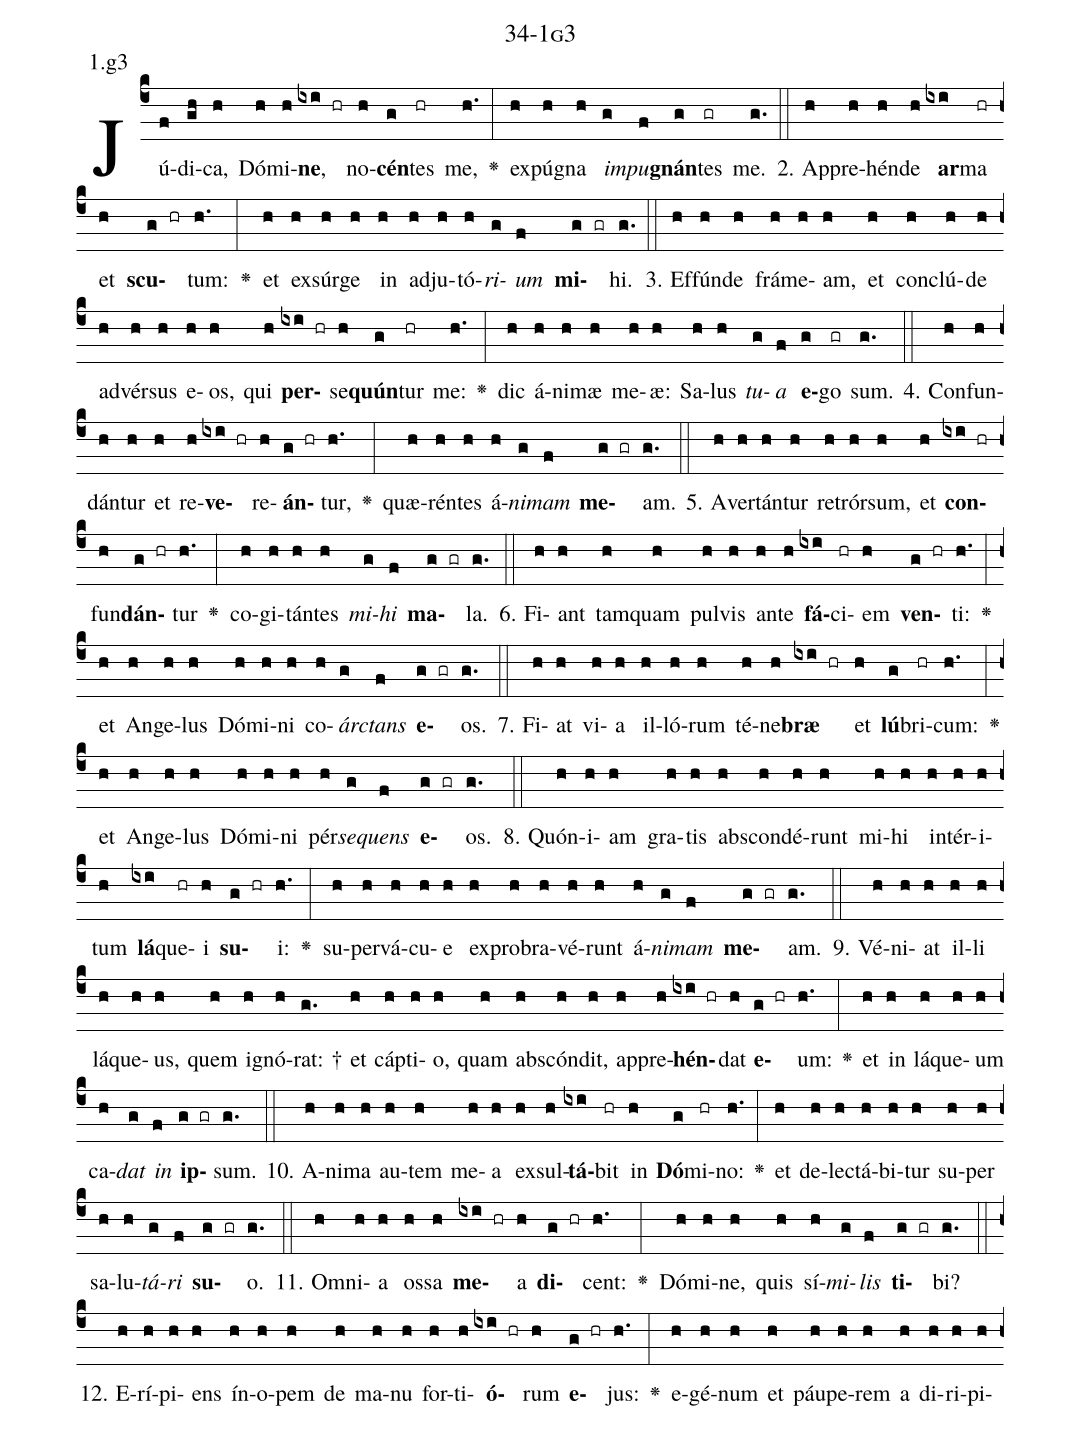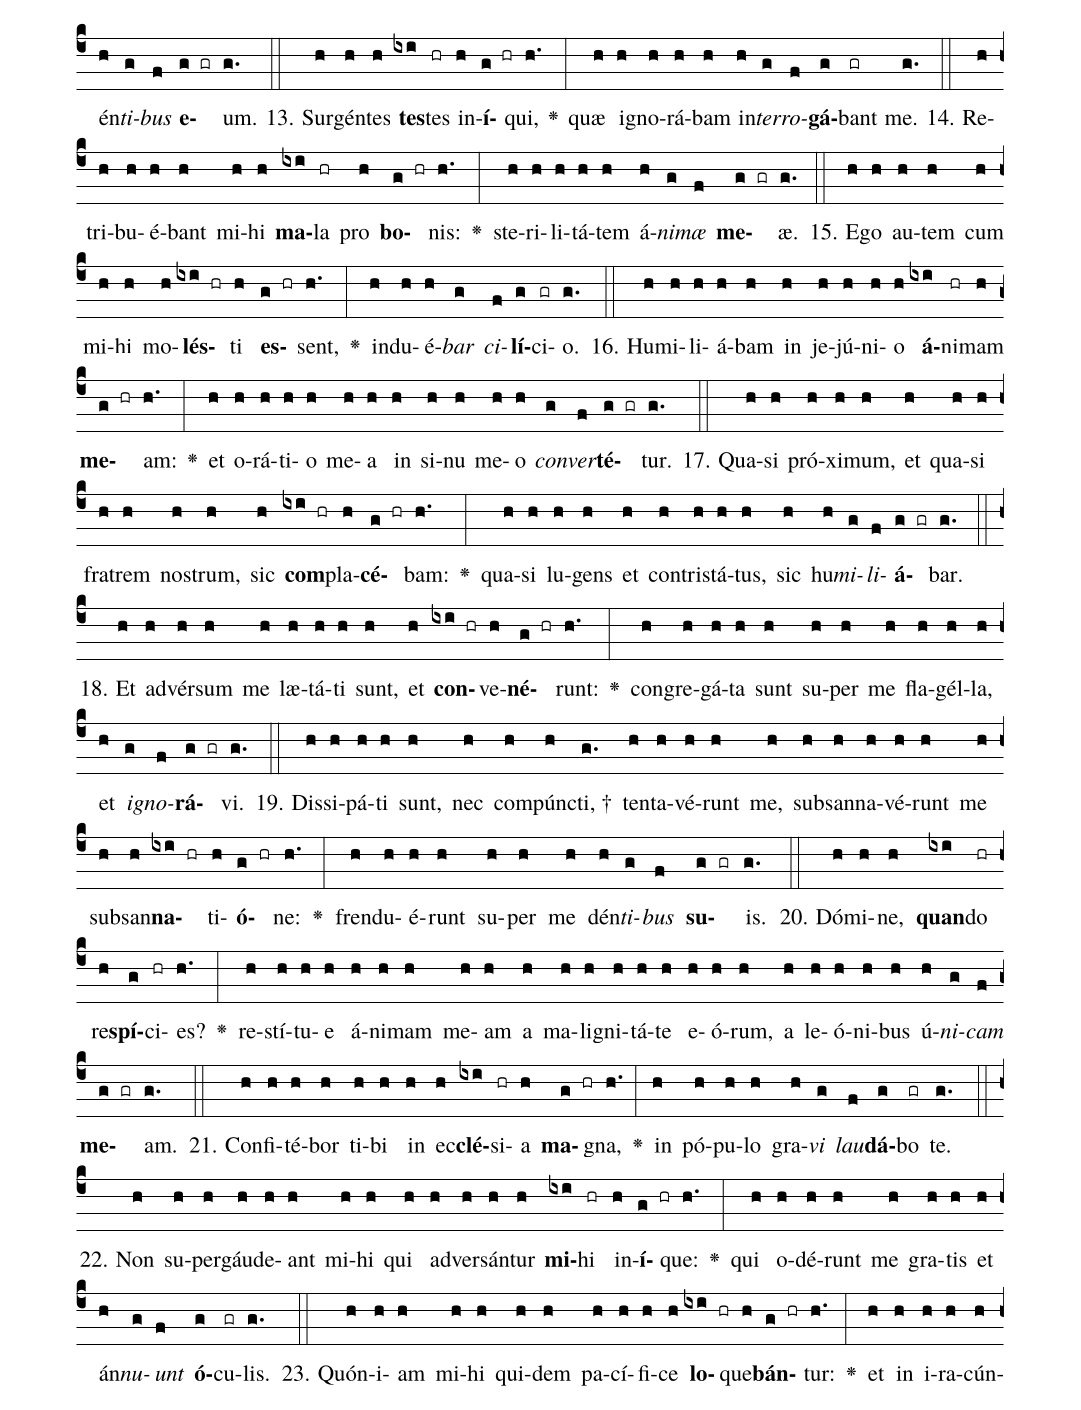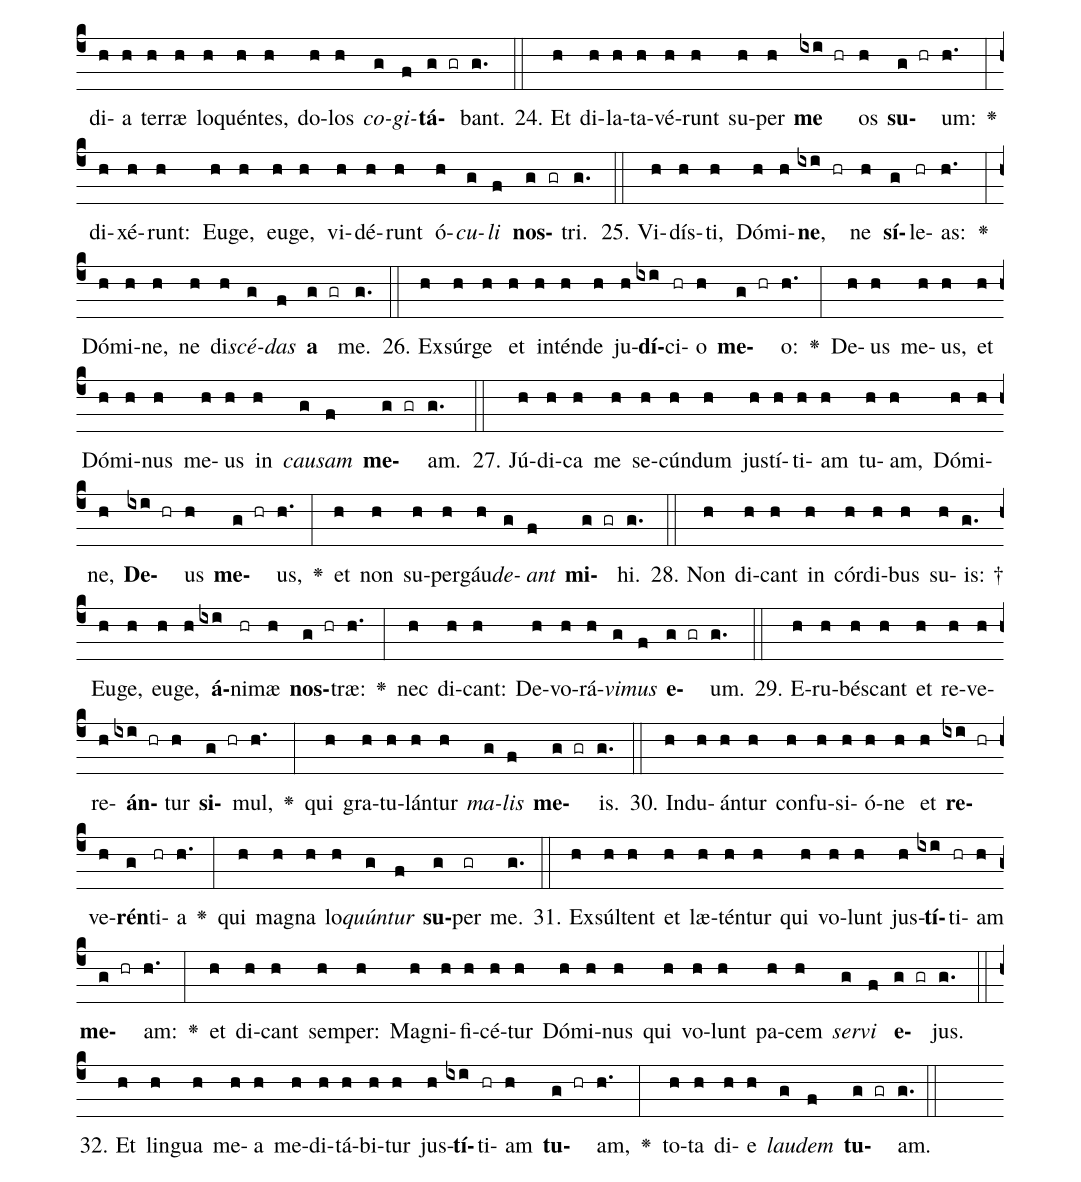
name: 34-1g3;
annotation: 1.g3;
%%
(c4)Jú(f)di(gh)ca,(h) Dó(h)mi(h)<b>ne</b>,(ixi hr) no(h)<b>cén</b>(g)tes(hr) me,(h.) <v>\greheightstar</v>(:) ex(h)pú(h)gna(h) <i>im</i>(g)<i>pu</i>(f)<b>gnán</b>(g)tes(gr) me.(g.) (::)
2. Ap(h)pre(h)hén(h)de(h) <b>ar</b>(ixi)ma(hr) et(h) <b>scu</b>(g hr)tum:(h.) <v>\greheightstar</v>(:) et(h) ex(h)súr(h)ge(h) in(h) ad(h)ju(h)tó(h)<i>ri</i>(g)<i>um</i>(f) <b>mi</b>(g gr)hi.(g.) (::)
3. Ef(h)fún(h)de(h) frá(h)me(h)am,(h) et(h) con(h)clú(h)de(h) ad(h)vér(h)sus(h) e(h)os,(h) qui(h) <b>per</b>(ixi hr)se(h)<b>quún</b>(g)tur(hr) me:(h.) <v>\greheightstar</v>(:) dic(h) á(h)ni(h)mæ(h) me(h)æ:(h) Sa(h)lus(h) <i>tu</i>(g)<i>a</i>(f) <b>e</b>(g)go(gr) sum.(g.) (::)
4. Con(h)fun(h)dán(h)tur(h) et(h) re(h)<b>ve</b>(ixi hr)re(h)<b>án</b>(g hr)tur,(h.) <v>\greheightstar</v>(:) quæ(h)rén(h)tes(h) á(h)<i>ni</i>(g)<i>mam</i>(f) <b>me</b>(g gr)am.(g.) (::)
5. A(h)ver(h)tán(h)tur(h) re(h)trór(h)sum,(h) et(h) <b>con</b>(ixi hr)fun(h)<b>dán</b>(g hr)tur(h.) <v>\greheightstar</v>(:) co(h)gi(h)tán(h)tes(h) <i>mi</i>(g)<i>hi</i>(f) <b>ma</b>(g gr)la.(g.) (::)
6. Fi(h)ant(h) tam(h)quam(h) pul(h)vis(h) an(h)te(h) <b>fá</b>(ixi)ci(hr)em(h) <b>ven</b>(g hr)ti:(h.) <v>\greheightstar</v>(:) et(h) An(h)ge(h)lus(h) Dó(h)mi(h)ni(h) co(h)<i>árc</i>(g)<i>tans</i>(f) <b>e</b>(g gr)os.(g.) (::)
7. Fi(h)at(h) vi(h)a(h) il(h)ló(h)rum(h) té(h)ne(h)<b>bræ</b>(ixi hr) et(h) <b>lú</b>(g)bri(hr)cum:(h.) <v>\greheightstar</v>(:) et(h) An(h)ge(h)lus(h) Dó(h)mi(h)ni(h) pér(h)<i>se</i>(g)<i>quens</i>(f) <b>e</b>(g gr)os.(g.) (::)
8. Quón(h)i(h)am(h) gra(h)tis(h) abs(h)con(h)dé(h)runt(h) mi(h)hi(h) in(h)tér(h)i(h)tum(h) <b>lá</b>(ixi)que(hr)i(h) <b>su</b>(g hr)i:(h.) <v>\greheightstar</v>(:) su(h)per(h)vá(h)cu(h)e(h) ex(h)pro(h)bra(h)vé(h)runt(h) á(h)<i>ni</i>(g)<i>mam</i>(f) <b>me</b>(g gr)am.(g.) (::)
9. Vé(h)ni(h)at(h) il(h)li(h) lá(h)que(h)us,(h) quem(h) i(h)gnó(h)rat: †(g.) et(h) cáp(h)ti(h)o,(h) quam(h) abs(h)cón(h)dit,(h) ap(h)pre(h)<b>hén</b>(ixi hr)dat(h) <b>e</b>(g hr)um:(h.) <v>\greheightstar</v>(:) et(h) in(h) lá(h)que(h)um(h) ca(h)<i>dat</i>(g) <i>in</i>(f) <b>ip</b>(g gr)sum.(g.) (::)
10. A(h)ni(h)ma(h) au(h)tem(h) me(h)a(h) ex(h)sul(h)<b>tá</b>(ixi)bit(hr) in(h) <b>Dó</b>(g)mi(hr)no:(h.) <v>\greheightstar</v>(:) et(h) de(h)lec(h)tá(h)bi(h)tur(h) su(h)per(h) sa(h)lu(h)<i>tá</i>(g)<i>ri</i>(f) <b>su</b>(g gr)o.(g.) (::)
11. Om(h)ni(h)a(h) os(h)sa(h) <b>me</b>(ixi hr)a(h) <b>di</b>(g hr)cent:(h.) <v>\greheightstar</v>(:) Dó(h)mi(h)ne,(h) quis(h) sí(h)<i>mi</i>(g)<i>lis</i>(f) <b>ti</b>(g gr)bi?(g.) (::)
12. E(h)rí(h)pi(h)ens(h) ín(h)o(h)pem(h) de(h) ma(h)nu(h) for(h)ti(h)<b>ó</b>(ixi hr)rum(h) <b>e</b>(g hr)jus:(h.) <v>\greheightstar</v>(:) e(h)gé(h)num(h) et(h) páu(h)pe(h)rem(h) a(h) di(h)ri(h)pi(h)én(h)<i>ti</i>(g)<i>bus</i>(f) <b>e</b>(g gr)um.(g.) (::)
13. Sur(h)gén(h)tes(h) <b>tes</b>(ixi)tes(hr) in(h)<b>í</b>(g hr)qui,(h.) <v>\greheightstar</v>(:) quæ(h) i(h)gno(h)rá(h)bam(h) in(h)<i>ter</i>(g)<i>ro</i>(f)<b>gá</b>(g)bant(gr) me.(g.) (::)
14. Re(h)tri(h)bu(h)é(h)bant(h) mi(h)hi(h) <b>ma</b>(ixi)la(hr) pro(h) <b>bo</b>(g hr)nis:(h.) <v>\greheightstar</v>(:) ste(h)ri(h)li(h)tá(h)tem(h) á(h)<i>ni</i>(g)<i>mæ</i>(f) <b>me</b>(g gr)æ.(g.) (::)
15. E(h)go(h) au(h)tem(h) cum(h) mi(h)hi(h) mo(h)<b>lés</b>(ixi hr)ti(h) <b>es</b>(g hr)sent,(h.) <v>\greheightstar</v>(:) ind(h)u(h)é(h)<i>bar</i>(g) <i>ci</i>(f)<b>lí</b>(g)ci(gr)o.(g.) (::)
16. Hu(h)mi(h)li(h)á(h)bam(h) in(h) je(h)jú(h)ni(h)o(h) <b>á</b>(ixi)ni(hr)mam(h) <b>me</b>(g hr)am:(h.) <v>\greheightstar</v>(:) et(h) o(h)rá(h)ti(h)o(h) me(h)a(h) in(h) si(h)nu(h) me(h)o(h) <i>con</i>(g)<i>ver</i>(f)<b>té</b>(g gr)tur.(g.) (::)
17. Qua(h)si(h) pró(h)xi(h)mum,(h) et(h) qua(h)si(h) fra(h)trem(h) nos(h)trum,(h) sic(h) <b>com</b>(ixi hr)pla(h)<b>cé</b>(g hr)bam:(h.) <v>\greheightstar</v>(:) qua(h)si(h) lu(h)gens(h) et(h) con(h)tris(h)tá(h)tus,(h) sic(h) hu(h)<i>mi</i>(g)<i>li</i>(f)<b>á</b>(g gr)bar.(g.) (::)
18. Et(h) ad(h)vér(h)sum(h) me(h) læ(h)tá(h)ti(h) sunt,(h) et(h) <b>con</b>(ixi hr)ve(h)<b>né</b>(g hr)runt:(h.) <v>\greheightstar</v>(:) con(h)gre(h)gá(h)ta(h) sunt(h) su(h)per(h) me(h) fla(h)gél(h)la,(h) et(h) <i>i</i>(g)<i>gno</i>(f)<b>rá</b>(g gr)vi.(g.) (::)
19. Dis(h)si(h)pá(h)ti(h) sunt,(h) nec(h) com(h)púnc(h)ti, †(g.) ten(h)ta(h)vé(h)runt(h) me,(h) sub(h)san(h)na(h)vé(h)runt(h) me(h) sub(h)san(h)<b>na</b>(ixi hr)ti(h)<b>ó</b>(g hr)ne:(h.) <v>\greheightstar</v>(:) fren(h)du(h)é(h)runt(h) su(h)per(h) me(h) dén(h)<i>ti</i>(g)<i>bus</i>(f) <b>su</b>(g gr)is.(g.) (::)
20. Dó(h)mi(h)ne,(h) <b>quan</b>(ixi)do(hr) re(h)<b>spí</b>(g)ci(hr)es?(h.) <v>\greheightstar</v>(:) re(h)stí(h)tu(h)e(h) á(h)ni(h)mam(h) me(h)am(h) a(h) ma(h)li(h)gni(h)tá(h)te(h) e(h)ó(h)rum,(h) a(h) le(h)ó(h)ni(h)bus(h) ú(h)<i>ni</i>(g)<i>cam</i>(f) <b>me</b>(g gr)am.(g.) (::)
21. Con(h)fi(h)té(h)bor(h) ti(h)bi(h) in(h) ec(h)<b>clé</b>(ixi)si(hr)a(h) <b>ma</b>(g hr)gna,(h.) <v>\greheightstar</v>(:) in(h) pó(h)pu(h)lo(h) gra(h)<i>vi</i>(g) <i>lau</i>(f)<b>dá</b>(g)bo(gr) te.(g.) (::)
22. Non(h) su(h)per(h)gáu(h)de(h)ant(h) mi(h)hi(h) qui(h) ad(h)ver(h)sán(h)tur(h) <b>mi</b>(ixi)hi(hr) in(h)<b>í</b>(g hr)que:(h.) <v>\greheightstar</v>(:) qui(h) o(h)dé(h)runt(h) me(h) gra(h)tis(h) et(h) án(h)<i>nu</i>(g)<i>unt</i>(f) <b>ó</b>(g)cu(gr)lis.(g.) (::)
23. Quón(h)i(h)am(h) mi(h)hi(h) qui(h)dem(h) pa(h)cí(h)fi(h)ce(h) <b>lo</b>(ixi hr)que(h)<b>bán</b>(g hr)tur:(h.) <v>\greheightstar</v>(:) et(h) in(h) i(h)ra(h)cún(h)di(h)a(h) ter(h)ræ(h) lo(h)quén(h)tes,(h) do(h)los(h) <i>co</i>(g)<i>gi</i>(f)<b>tá</b>(g gr)bant.(g.) (::)
24. Et(h) di(h)la(h)ta(h)vé(h)runt(h) su(h)per(h) <b>me</b>(ixi hr) os(h) <b>su</b>(g hr)um:(h.) <v>\greheightstar</v>(:) di(h)xé(h)runt:(h) Eu(h)ge,(h) eu(h)ge,(h) vi(h)dé(h)runt(h) ó(h)<i>cu</i>(g)<i>li</i>(f) <b>nos</b>(g gr)tri.(g.) (::)
25. Vi(h)dís(h)ti,(h) Dó(h)mi(h)<b>ne</b>,(ixi hr) ne(h) <b>sí</b>(g)le(hr)as:(h.) <v>\greheightstar</v>(:) Dó(h)mi(h)ne,(h) ne(h) di(h)<i>scé</i>(g)<i>das</i>(f) <b>a</b>(g gr) me.(g.) (::)
26. Ex(h)súr(h)ge(h) et(h) in(h)tén(h)de(h) ju(h)<b>dí</b>(ixi)ci(hr)o(h) <b>me</b>(g hr)o:(h.) <v>\greheightstar</v>(:) De(h)us(h) me(h)us,(h) et(h) Dó(h)mi(h)nus(h) me(h)us(h) in(h) <i>cau</i>(g)<i>sam</i>(f) <b>me</b>(g gr)am.(g.) (::)
27. Jú(h)di(h)ca(h) me(h) se(h)cún(h)dum(h) jus(h)tí(h)ti(h)am(h) tu(h)am,(h) Dó(h)mi(h)ne,(h) <b>De</b>(ixi hr)us(h) <b>me</b>(g hr)us,(h.) <v>\greheightstar</v>(:) et(h) non(h) su(h)per(h)gáu(h)<i>de</i>(g)<i>ant</i>(f) <b>mi</b>(g gr)hi.(g.) (::)
28. Non(h) di(h)cant(h) in(h) cór(h)di(h)bus(h) su(h)is: †(g.) Eu(h)ge,(h) eu(h)ge,(h) <b>á</b>(ixi)ni(hr)mæ(h) <b>nos</b>(g hr)træ:(h.) <v>\greheightstar</v>(:) nec(h) di(h)cant:(h) De(h)vo(h)rá(h)<i>vi</i>(g)<i>mus</i>(f) <b>e</b>(g gr)um.(g.) (::)
29. E(h)ru(h)bés(h)cant(h) et(h) re(h)ve(h)re(h)<b>án</b>(ixi hr)tur(h) <b>si</b>(g hr)mul,(h.) <v>\greheightstar</v>(:) qui(h) gra(h)tu(h)lán(h)tur(h) <i>ma</i>(g)<i>lis</i>(f) <b>me</b>(g gr)is.(g.) (::)
30. Ind(h)u(h)án(h)tur(h) con(h)fu(h)si(h)ó(h)ne(h) et(h) <b>re</b>(ixi hr)ve(h)<b>rén</b>(g)ti(hr)a(h.) <v>\greheightstar</v>(:) qui(h) ma(h)gna(h) lo(h)<i>quún</i>(g)<i>tur</i>(f) <b>su</b>(g)per(gr) me.(g.) (::)
31. Ex(h)súl(h)tent(h) et(h) læ(h)tén(h)tur(h) qui(h) vo(h)lunt(h) jus(h)<b>tí</b>(ixi)ti(hr)am(h) <b>me</b>(g hr)am:(h.) <v>\greheightstar</v>(:) et(h) di(h)cant(h) sem(h)per:(h) Ma(h)gni(h)fi(h)cé(h)tur(h) Dó(h)mi(h)nus(h) qui(h) vo(h)lunt(h) pa(h)cem(h) <i>ser</i>(g)<i>vi</i>(f) <b>e</b>(g gr)jus.(g.) (::)
32. Et(h) lin(h)gua(h) me(h)a(h) me(h)di(h)tá(h)bi(h)tur(h) jus(h)<b>tí</b>(ixi)ti(hr)am(h) <b>tu</b>(g hr)am,(h.) <v>\greheightstar</v>(:) to(h)ta(h) di(h)e(h) <i>lau</i>(g)<i>dem</i>(f) <b>tu</b>(g gr)am.(g.) (::)
